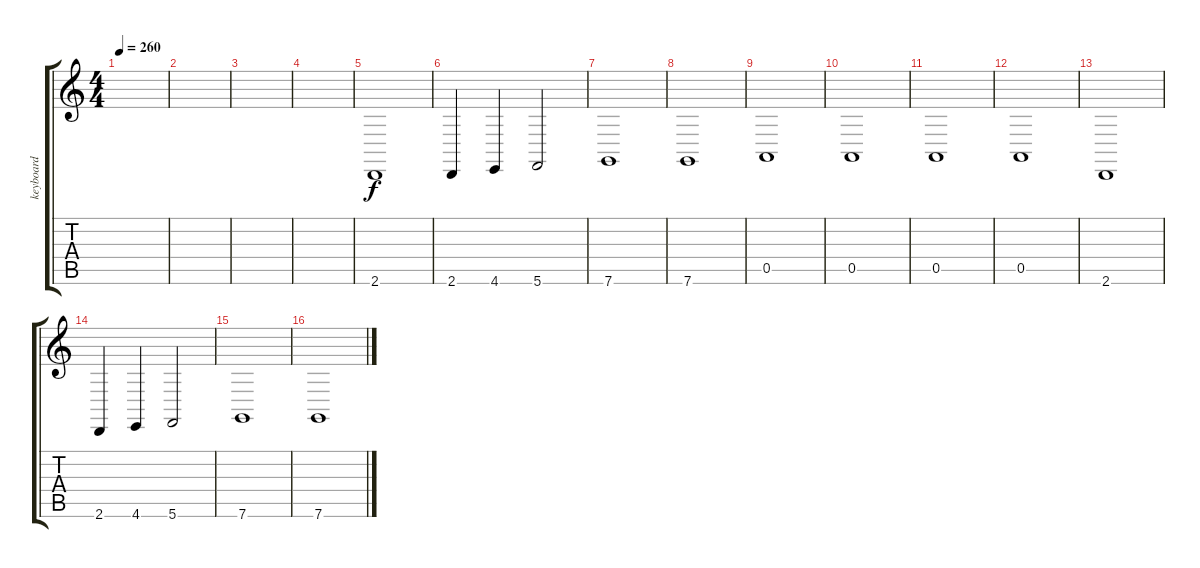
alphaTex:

\track ("keyboard" "keyboard") {instrument harmonica}
\staff {score tabs}
\tuning (E4 B3 G3 D3 A2 C2) {hide}
\ts (4 4)
\tempo 260
\clef g2
\ks c
|
|
|
|
2.6.1 |
2.6.4 4.6.4 5.6.2 |
7.6.1 |
7.6.1 |
0.5.1 |
0.5.1 |
0.5.1 |
0.5.1 |
2.6.1 |
2.6.4 4.6.4 5.6.2 |
7.6.1 |
7.6.1
